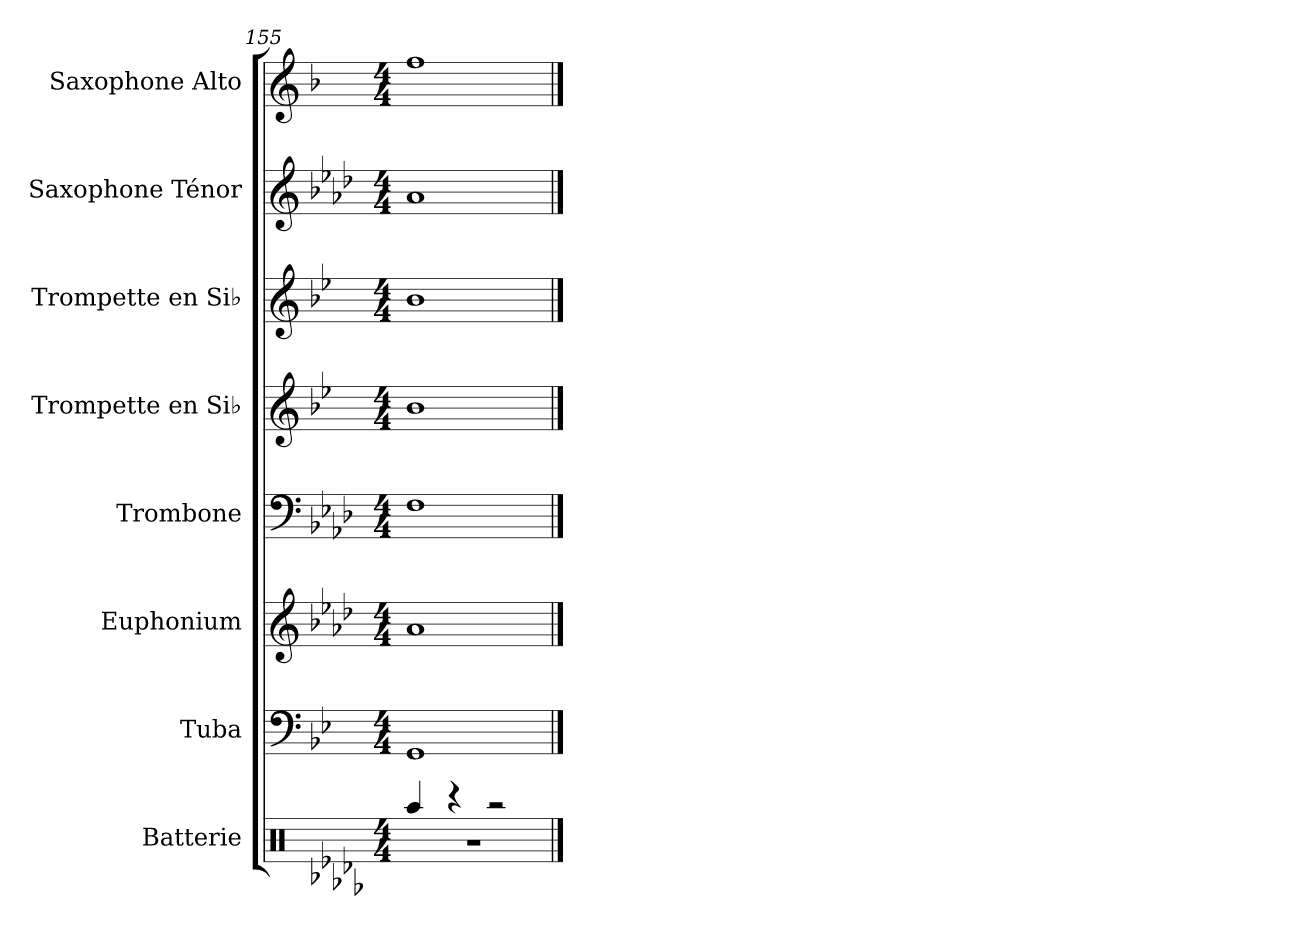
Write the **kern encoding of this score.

**kern	**kern	**kern	**kern	**kern	**kern	**kern	**kern
*part8	*part7	*part6	*part5	*part4	*part3	*part2	*part1
*staff8	*staff7	*staff6	*staff5	*staff4	*staff3	*staff2	*staff1
*I"Batterie	*I"Tuba	*I"Euphonium	*I"Trombone	*I"Trompette en Si♭	*I"Trompette en Si♭	*I"Saxophone Ténor	*I"Saxophone Alto
*I'Bat.	*I'Tba.	*I'Euph.	*I'Tbn.	*I'Tromp. Si♭	*I'Tromp. Si♭	*I'Sax. T.	*I'Sax. A.
*clefX	*clefF4	*clefG2	*clefF4	*clefG2	*clefG2	*clefG2	*clefG2
*	*ITrd1c2	*ITrd8c14	*	*ITrd1c2	*ITrd1c2	*ITrd8c14	*ITrd5c9
*k[b-e-a-d-g-]	*k[b-e-a-d-]	*k[b-e-a-d-]	*k[b-e-a-d-]	*k[b-e-a-d-]	*k[b-e-a-d-]	*k[b-e-a-d-]	*k[b-e-a-d-]
*M4/4	*M4/4	*M4/4	*M4/4	*M4/4	*M4/4	*M4/4	*M4/4
=155	=155	=155	=155	=155	=155	=155	=155
*^	*	*	*	*	*	*	*
4Raa/	1r	1FF	1A-	1F	1a-	1a-	1A-	1a-
4r	.	.	.	.	.	.	.	.
2r	.	.	.	.	.	.	.	.
*v	*v	*	*	*	*	*	*	*
==	==	==	==	==	==	==	==
*-	*-	*-	*-	*-	*-	*-	*-
